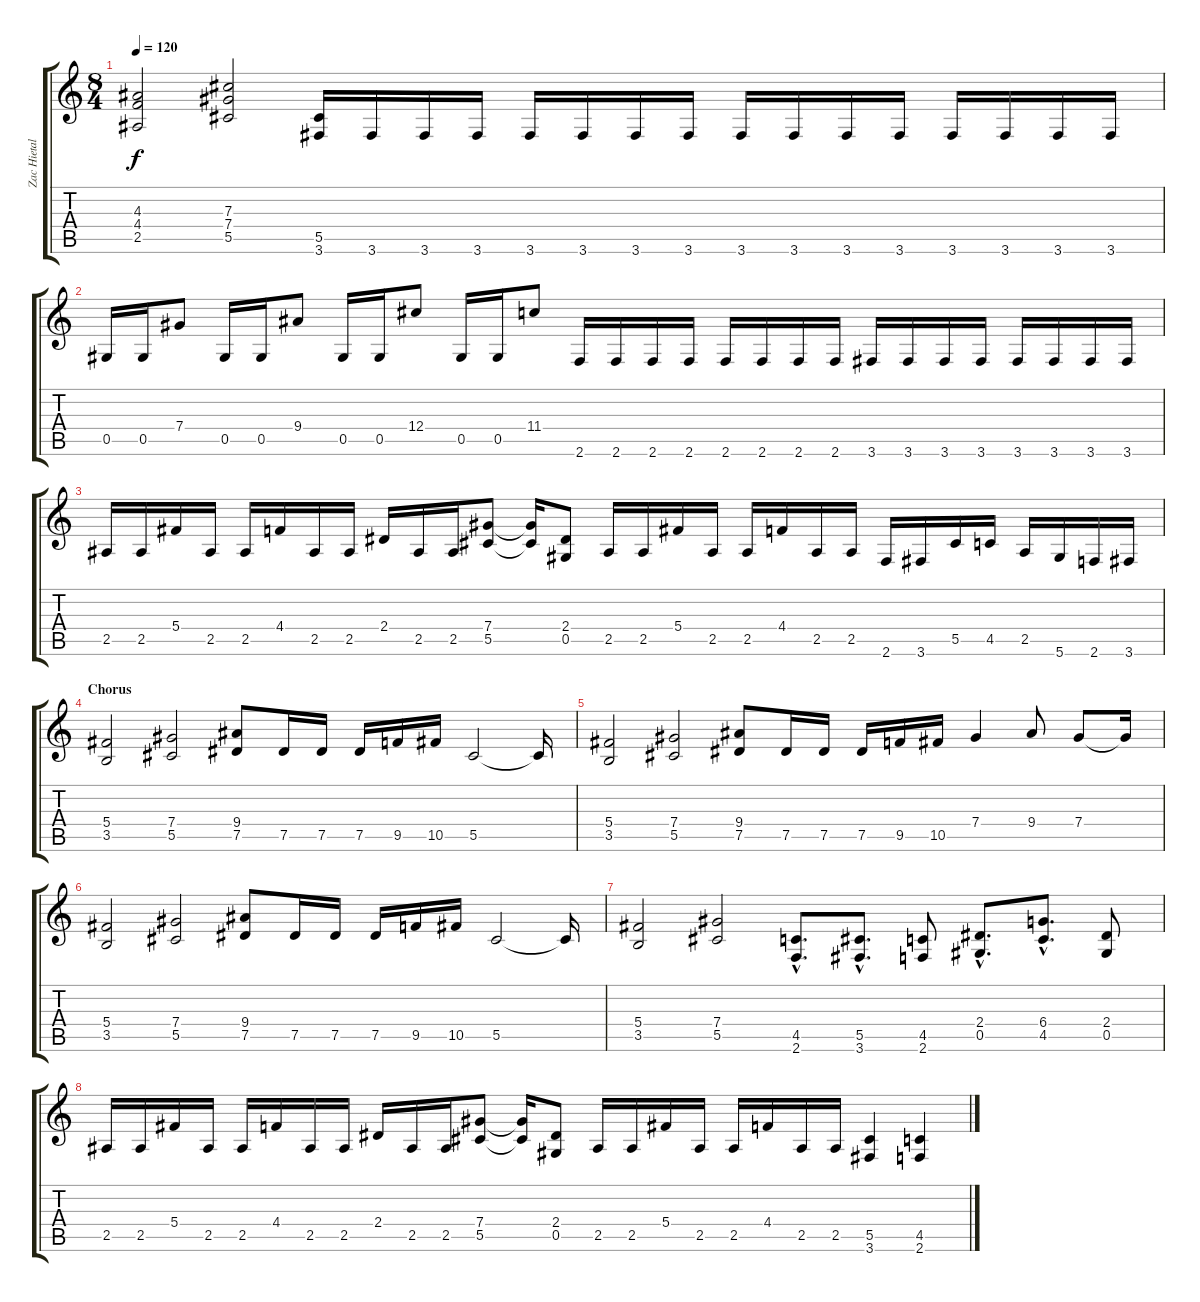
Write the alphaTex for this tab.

\track ("Zac Hietala" "Zac Hietal") {instrument overdrivenguitar}
\staff {score tabs}
\tuning (Eb4 Bb3 Gb3 Db3 Ab2 Eb2) {hide}
\ts (8 4)
\tempo 120
\clef g2
\ks c
(4.3 4.4 2.5).2{dy f} (7.3 7.4 5.5).2 (5.5 3.6).16 3.6.16 3.6.16 3.6.16 3.6.16 3.6.16 3.6.16 3.6.16 3.6.16 3.6.16 3.6.16 3.6.16 3.6.16 3.6.16 3.6.16 3.6.16 |
0.5.16 0.5.16 7.4.8 0.5.16 0.5.16 9.4.8 0.5.16 0.5.16 12.4.8 0.5.16 0.5.16 11.4.8 2.6.16 2.6.16 2.6.16 2.6.16 2.6.16 2.6.16 2.6.16 2.6.16 3.6.16 3.6.16 3.6.16 3.6.16 3.6.16 3.6.16 3.6.16 3.6.16 |
2.5.16 2.5.16 5.4.16 2.5.16 2.5.16 4.4.16 2.5.16 2.5.16 2.4.16 2.5.16 2.5.16 (7.4 5.5).8 (7.4{t} 5.5{t}).16 (2.4 0.5).8 2.5.16 2.5.16 5.4.16 2.5.16 2.5.16 4.4.16 2.5.16 2.5.16 2.6.16 3.6.16 5.5.16 4.5.16 2.5.16 5.6.16 2.6.16 3.6.16 |
\section ("" "Chorus")
(5.4 3.5).2 (7.4 5.5).2 (9.4 7.5).8 7.5.16 7.5.16 7.5.16 9.5.16 10.5.16 5.5.2 5.5{t}.16 |
(5.4 3.5).2 (7.4 5.5).2 (9.4 7.5).8 7.5.16 7.5.16 7.5.16 9.5.16 10.5.16 7.4.4 9.4.8 7.4.8 7.4{t}.16 |
(5.4 3.5).2 (7.4 5.5).2 (9.4 7.5).8 7.5.16 7.5.16 7.5.16 9.5.16 10.5.16 5.5.2 5.5{t}.16 |
(5.4 3.5).2 (7.4 5.5).2 (4.5{hac} 2.6{hac}).8{d} (5.5{hac} 3.6{hac}).8{d} (4.5 2.6).8 (2.4{hac} 0.5{hac}).8{d} (6.4{hac} 4.5{hac}).8{d} (2.4 0.5).8 |
2.5.16 2.5.16 5.4.16 2.5.16 2.5.16 4.4.16 2.5.16 2.5.16 2.4.16 2.5.16 2.5.16 (7.4 5.5).8 (7.4{t} 5.5{t}).16 (2.4 0.5).8 2.5.16 2.5.16 5.4.16 2.5.16 2.5.16 4.4.16 2.5.16 2.5.16 (5.5 3.6).4 (4.5 2.6).4
